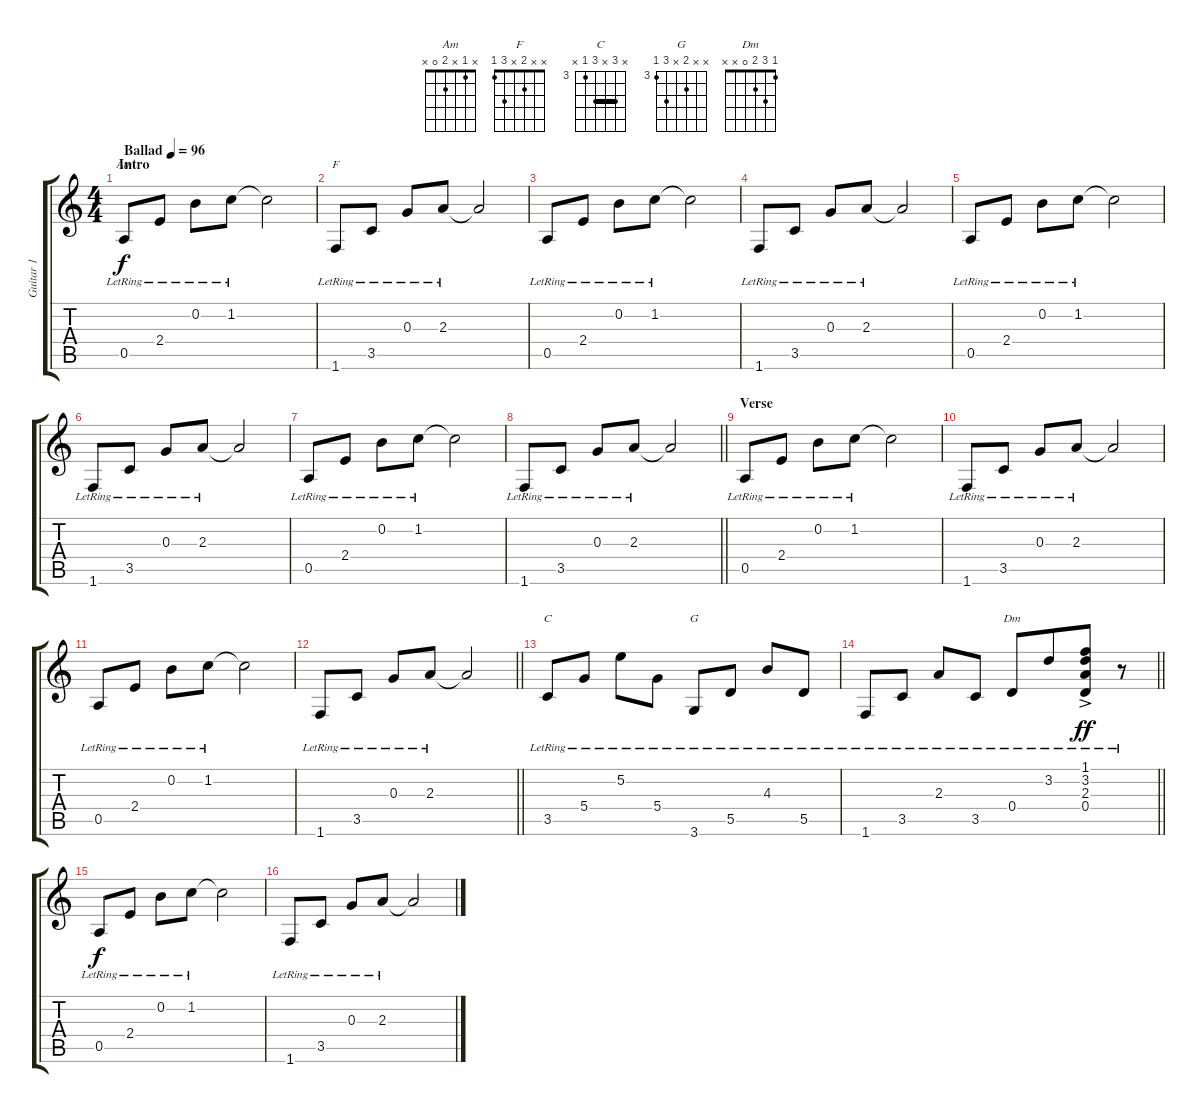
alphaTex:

\track ("Guitar 1" "Guitar 1") {instrument electricguitarclean}
\staff {score tabs}
\tuning (E4 B3 G3 D3 A2 E2) {hide}
\chord ("Am" x 1 x 2 0 x)
\chord ("F" x x 2 x 3 1)
\chord ("C" x 5 x 5 3 x) {firstfret 3 barre 5}
\chord ("G" x x 4 x 5 3) {firstfret 3}
\chord ("Dm" 1 3 2 0 x x)
\ts (4 4)
\section ("" "Intro")
\tempo (96 "Ballad")
\clef g2
\ks c
0.5{lr}.8{ch "Am" dy f volume 13 instrument electricguitarclean} 2.4{lr}.8 0.2{lr}.8 1.2{lr}.8 1.2{t}.2 |
1.6{lr}.8{ch "F"} 3.5{lr}.8 0.3{lr}.8 2.3{lr}.8 2.3{t}.2 |
0.5{lr}.8 2.4{lr}.8 0.2{lr}.8 1.2{lr}.8 1.2{t}.2 |
1.6{lr}.8 3.5{lr}.8 0.3{lr}.8 2.3{lr}.8 2.3{t}.2 |
0.5{lr}.8 2.4{lr}.8 0.2{lr}.8 1.2{lr}.8 1.2{t}.2 |
1.6{lr}.8 3.5{lr}.8 0.3{lr}.8 2.3{lr}.8 2.3{t}.2 |
0.5{lr}.8 2.4{lr}.8 0.2{lr}.8 1.2{lr}.8 1.2{t}.2 |
\barLineRight lightlight
1.6{lr}.8 3.5{lr}.8 0.3{lr}.8 2.3{lr}.8 2.3{t}.2 |
\section ("" "Verse")
0.5{lr}.8 2.4{lr}.8 0.2{lr}.8 1.2{lr}.8 1.2{t}.2 |
1.6{lr}.8 3.5{lr}.8 0.3{lr}.8 2.3{lr}.8 2.3{t}.2 |
0.5{lr}.8 2.4{lr}.8 0.2{lr}.8 1.2{lr}.8 1.2{t}.2 |
\barLineRight lightlight
1.6{lr}.8 3.5{lr}.8 0.3{lr}.8 2.3{lr}.8 2.3{t}.2 |
3.5{lr}.8{ch "C"} 5.4{lr}.8 5.2{lr}.8 5.4{lr}.8 3.6{lr}.8{ch "G"} 5.5{lr}.8 4.3{lr}.8 5.5{lr}.8 |
\barLineRight lightlight
1.6{lr}.8 3.5{lr}.8 2.3{lr}.8 3.5{lr}.8 0.4{lr}.8{ch "Dm"} 3.2{lr}.8{beam merge} (1.1{ac lr} 3.2{ac lr} 2.3{ac lr} 0.4{ac lr}).8{dy ff} r.8 |
0.5{lr}.8{dy f} 2.4{lr}.8 0.2{lr}.8 1.2{lr}.8 1.2{t}.2 |
1.6{lr}.8 3.5{lr}.8 0.3{lr}.8 2.3{lr}.8 2.3{t}.2
